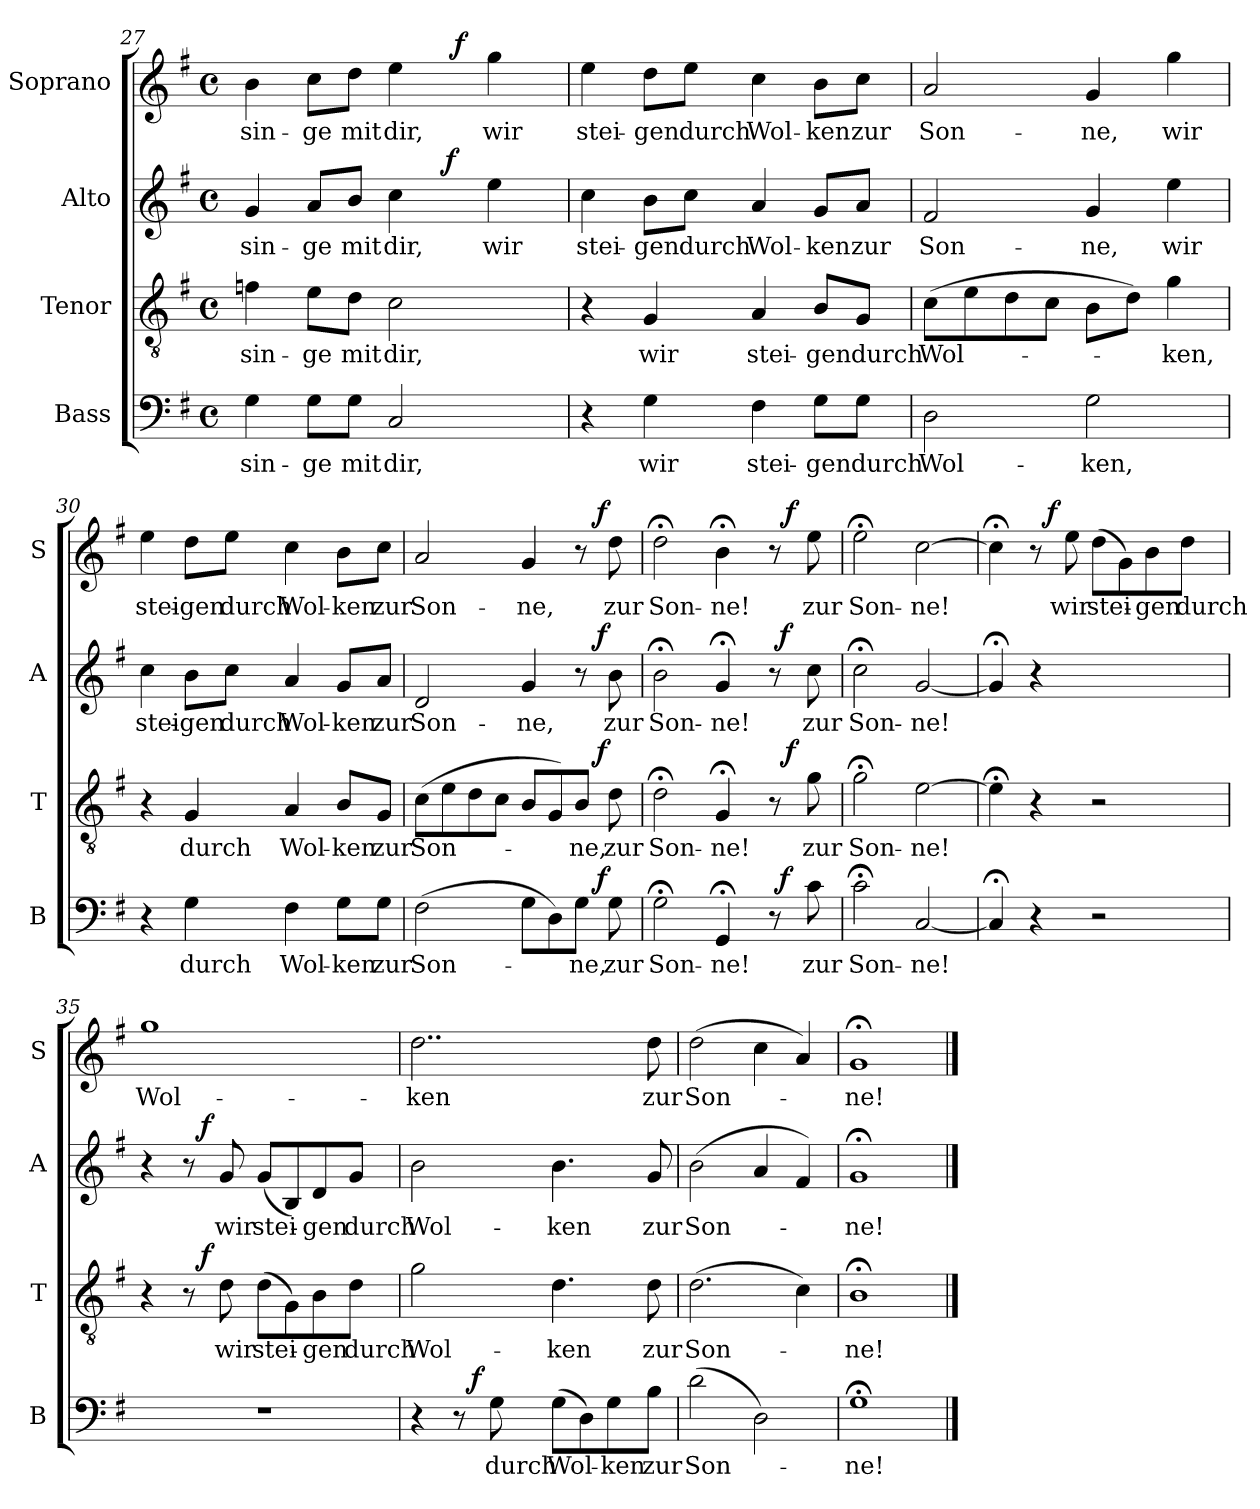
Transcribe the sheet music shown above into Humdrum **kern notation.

**kern	**text	**dynam	**kern	**text	**dynam	**kern	**text	**dynam	**kern	**text	**dynam
*part4	*part4	*part4	*part3	*part3	*part3	*part2	*part2	*part2	*part1	*part1	*part1
*staff4	*staff4	*staff4	*staff3	*staff3	*staff3	*staff2	*staff2	*staff2	*staff1	*staff1	*staff1
*I"Bass	*	*	*I"Tenor	*	*	*I"Alto	*	*	*I"Soprano	*	*
*I'B	*	*	*I'T	*	*	*I'A	*	*	*I'S	*	*
*clefF4	*	*	*clefGv2	*	*	*clefG2	*	*	*clefG2	*	*
*k[f#]	*	*	*k[f#]	*	*	*k[f#]	*	*	*k[f#]	*	*
*G:	*	*	*G:	*	*	*G:	*	*	*G:	*	*
*M4/4	*	*	*M4/4	*	*	*M4/4	*	*	*M4/4	*	*
*met(c)	*	*	*met(c)	*	*	*met(c)	*	*	*met(c)	*	*
=27	=27	=27	=27	=27	=27	=27	=27	=27	=27	=27	=27
*	*	*	*	*	*	*^	*	*	*^	*	*
4G\	sin-	.	4fn\	sin-	.	4g/	2ryy	sin-	.	4b\	3%2ryy	sin-	.
8G\L	-ge	.	8e\L	-ge	.	8a/L	.	-ge	.	8cc\L	.	-ge	.
8G\J	mit	.	8d\J	mit	.	8b/J	.	mit	.	8dd\J	.	mit	.
2C/	dir,	.	2c\	dir,	.	4cc\	8ryy	dir,	.	4ee\	.	dir,	.
.	.	.	.	.	.	.	32ryy	.	.	.	.	.	.
!	!	!	!	!	!	!	!	!	!LO:DY:a	!	!	!	!
.	.	.	.	.	.	.	4ryy	.	f	.	.	.	.
!	!	!	!	!	!	!	!	!	!	!	!	!	!LO:DY:a
.	.	.	.	.	.	.	.	.	.	.	3ryy	.	f
.	.	.	.	.	.	4ee\	.	wir	.	4gg\	.	wir	.
.	.	.	.	.	.	.	16.ryy	.	.	.	.	.	.
*	*	*	*	*	*	*v	*v	*	*	*	*	*	*
*	*	*	*	*	*	*	*	*	*v	*v	*	*
=28	=28	=28	=28	=28	=28	=28	=28	=28	=28	=28	=28
4r	.	.	4r	.	.	4cc\	stei-	.	4ee\	stei-	.
4G\	wir	.	4G/	wir	.	8b\L	-gen	.	8dd\L	-gen	.
.	.	.	.	.	.	8cc\J	durch	.	8ee\J	durch	.
4F#\	stei-	.	4A/	stei-	.	4a/	Wol-	.	4cc\	Wol-	.
8G\L	-gen	.	8B/L	-gen	.	8g/L	-ken	.	8b\L	-ken	.
8G\J	durch	.	8G/J	durch	.	8a/J	zur	.	8cc\J	zur	.
=29	=29	=29	=29	=29	=29	=29	=29	=29	=29	=29	=29
2D\	Wol-	.	(8c\L	Wol-	.	2f#/	Son-	.	2a/	Son-	.
.	.	.	8e\	.	.	.	.	.	.	.	.
.	.	.	8d\	.	.	.	.	.	.	.	.
.	.	.	8c\J	.	.	.	.	.	.	.	.
2G\	-ken,	.	8B\L	.	.	4g/	-ne,	.	4g/	-ne,	.
.	.	.	8d\J)	.	.	.	.	.	.	.	.
.	.	.	4g\	-ken,	.	4ee\	wir	.	4gg\	wir	.
!!LO:PB:g=z
=30	=30	=30	=30	=30	=30	=30	=30	=30	=30	=30	=30
4r	.	.	4r	.	.	4cc\	stei-	.	4ee\	stei-	.
4G\	durch	.	4G/	durch	.	8b\L	-gen	.	8dd\L	-gen	.
.	.	.	.	.	.	8cc\J	durch	.	8ee\J	durch	.
4F#\	Wol-	.	4A/	Wol-	.	4a/	Wol-	.	4cc\	Wol-	.
8G\L	-ken	.	8B/L	-ken	.	8g/L	-ken	.	8b\L	-ken	.
8G\J	zur	.	8G/J	zur	.	8a/J	zur	.	8cc\J	zur	.
=31	=31	=31	=31	=31	=31	=31	=31	=31	=31	=31	=31
*^	*	*	*^	*	*	*^	*	*	*^	*	*
(2F#\	2ryy	Son-	.	(8c\L	2ryy	Son-	.	2d/	2ryy	Son-	.	2a/	2ryy	Son-	.
.	.	.	.	8e\	.	.	.	.	.	.	.	.	.	.	.
.	.	.	.	8d\	.	.	.	.	.	.	.	.	.	.	.
.	.	.	.	8c\J	.	.	.	.	.	.	.	.	.	.	.
8G\L	4ryy	.	.	8B/L	4ryy	.	.	4g/	4ryy	-ne,	.	4g/	4ryy	-ne,	.
8D\)	.	.	.	8G/)	.	.	.	.	.	.	.	.	.	.	.
8G\J	16.ryy	-ne,	.	8B/J	16.ryy	-ne,	.	8r	16.ryy	.	.	8r	16.ryy	.	.
!	!	!	!LO:DY:a	!	!	!	!LO:DY:a	!	!	!	!LO:DY:a	!	!	!	!LO:DY:a
.	8ryy	.	f	.	8ryy	.	f	.	8ryy	.	f	.	8ryy	.	f
8G\	.	zur	.	8d\	.	zur	.	8b\	.	zur	.	8dd\	.	zur	.
.	32ryy	.	.	.	32ryy	.	.	.	32ryy	.	.	.	32ryy	.	.
=32	=32	=32	=32	=32	=32	=32	=32	=32	=32	=32	=32	=32	=32	=32	=32
2G;<\	2ryy	Son-	.	2d;<\	3%2ryy	Son-	.	2b;<\	2ryy	Son-	.	2dd;<\	3%2ryy	Son-	.
4GG;</	4ryy	-ne!	.	4G;</	.	-ne!	.	4g;</	4ryy	-ne!	.	4b;<\	.	-ne!	.
.	.	.	.	.	12.ryy	.	.	.	.	.	.	.	12.ryy	.	.
8r	32ryy	.	.	8r	.	.	.	8r	32ryy	.	.	8r	.	.	.
!	!	!	!LO:DY:a	!	!	!	!	!	!	!	!LO:DY:a	!	!	!	!
.	8..ryy	.	f	.	.	.	.	.	8..ryy	.	f	.	.	.	.
!	!	!	!	!	!	!	!LO:DY:a	!	!	!	!	!	!	!	!LO:DY:a
.	.	.	.	.	6ryy	.	f	.	.	.	.	.	6ryy	.	f
8c\	.	zur	.	8g\	.	zur	.	8cc\	.	zur	.	8ee\	.	zur	.
.	.	.	.	.	24ryy	.	.	.	.	.	.	.	24ryy	.	.
*v	*v	*	*	*	*	*	*	*v	*v	*	*	*v	*v	*	*
*	*	*	*v	*v	*	*	*	*	*	*	*	*
=33	=33	=33	=33	=33	=33	=33	=33	=33	=33	=33	=33
2c;<\	Son-	.	2g;<\	Son-	.	2cc;<\	Son-	.	2ee;<\	Son-	.
[2C/	-ne!	.	[2e\	-ne!	.	[2g/	-ne!	.	[2cc\	-ne!	.
!!LO:LB:g=z
=34	=34	=34	=34	=34	=34	=34	=34	=34	=34	=34	=34
*	*	*	*	*	*	*	*	*	*^	*	*
4C;</]	.	.	4e;<\]	.	.	4g;</]	.	.	4cc;<\]	4ryy	.	.
4r	.	.	4r	.	.	4r	.	.	8r	16ryy	.	.
!	!	!	!	!	!	!	!	!	!	!	!	!LO:DY:a
.	.	.	.	.	.	.	.	.	.	2ryy	.	f
.	.	.	.	.	.	.	.	.	8ee\	.	wir	.
2r	.	.	2r	.	.	2ryy	.	.	(8dd\L	.	stei-	.
.	.	.	.	.	.	.	.	.	8g\)	.	.	.
.	.	.	.	.	.	.	.	.	8b\	.	-gen	.
.	.	.	.	.	.	.	.	.	.	8.ryy	.	.
.	.	.	.	.	.	.	.	.	8dd\J	.	durch	.
*	*	*	*	*	*	*	*	*	*v	*v	*	*
=35	=35	=35	=35	=35	=35	=35	=35	=35	=35	=35	=35
*	*	*	*^	*	*	*^	*	*	*	*	*
1r	.	.	4r	4ryy	.	.	4r	4ryy	.	.	1gg	Wol-	.
.	.	.	8r	16ryy	.	.	8r	16ryy	.	.	.	.	.
!	!	!	!	!	!	!LO:DY:a	!	!	!	!LO:DY:a	!	!	!
.	.	.	.	2ryy	.	f	.	2ryy	.	f	.	.	.
.	.	.	8d\	.	wir	.	8g/	.	wir	.	.	.	.
.	.	.	(8d\L	.	stei-	.	(8g/L	.	stei-	.	.	.	.
.	.	.	8G\)	.	.	.	8B/)	.	.	.	.	.	.
.	.	.	8B\	.	-gen	.	8d/	.	-gen	.	.	.	.
.	.	.	.	8.ryy	.	.	.	8.ryy	.	.	.	.	.
.	.	.	8d\J	.	durch	.	8g/J	.	durch	.	.	.	.
*	*	*	*v	*v	*	*	*	*	*	*	*	*	*
*	*	*	*	*	*	*v	*v	*	*	*	*	*
=36	=36	=36	=36	=36	=36	=36	=36	=36	=36	=36	=36
*^	*	*	*	*	*	*	*	*	*	*	*
4r	4ryy	.	.	2g\	Wol-	.	2b\	Wol-	.	2..dd\	-ken	.
8r	16ryy	.	.	.	.	.	.	.	.	.	.	.
!	!	!	!LO:DY:a	!	!	!	!	!	!	!	!	!
.	2ryy	.	f	.	.	.	.	.	.	.	.	.
8G\	.	durch	.	.	.	.	.	.	.	.	.	.
(8G\L	.	Wol-	.	4.d\	-ken	.	4.b\	-ken	.	.	.	.
8D\)	.	.	.	.	.	.	.	.	.	.	.	.
8G\	.	-ken	.	.	.	.	.	.	.	.	.	.
.	8.ryy	.	.	.	.	.	.	.	.	.	.	.
8B\J	.	zur	.	8d\	zur	.	8g/	zur	.	8dd\	zur	.
*v	*v	*	*	*	*	*	*	*	*	*	*	*
=37	=37	=37	=37	=37	=37	=37	=37	=37	=37	=37	=37
(2d\	Son-	.	(2.d\	Son-	.	(2b\	Son-	.	(2dd\	Son-	.
2D\)	.	.	.	.	.	4a/	.	.	4cc\	.	.
.	.	.	4c\)	.	.	4f#/)	.	.	4a/)	.	.
=38	=38	=38	=38	=38	=38	=38	=38	=38	=38	=38	=38
1G;<	-ne!	.	1B;<	-ne!	.	1g;<	-ne!	.	1g;<	-ne!	.
==	==	==	==	==	==	==	==	==	==	==	==
*-	*-	*-	*-	*-	*-	*-	*-	*-	*-	*-	*-
